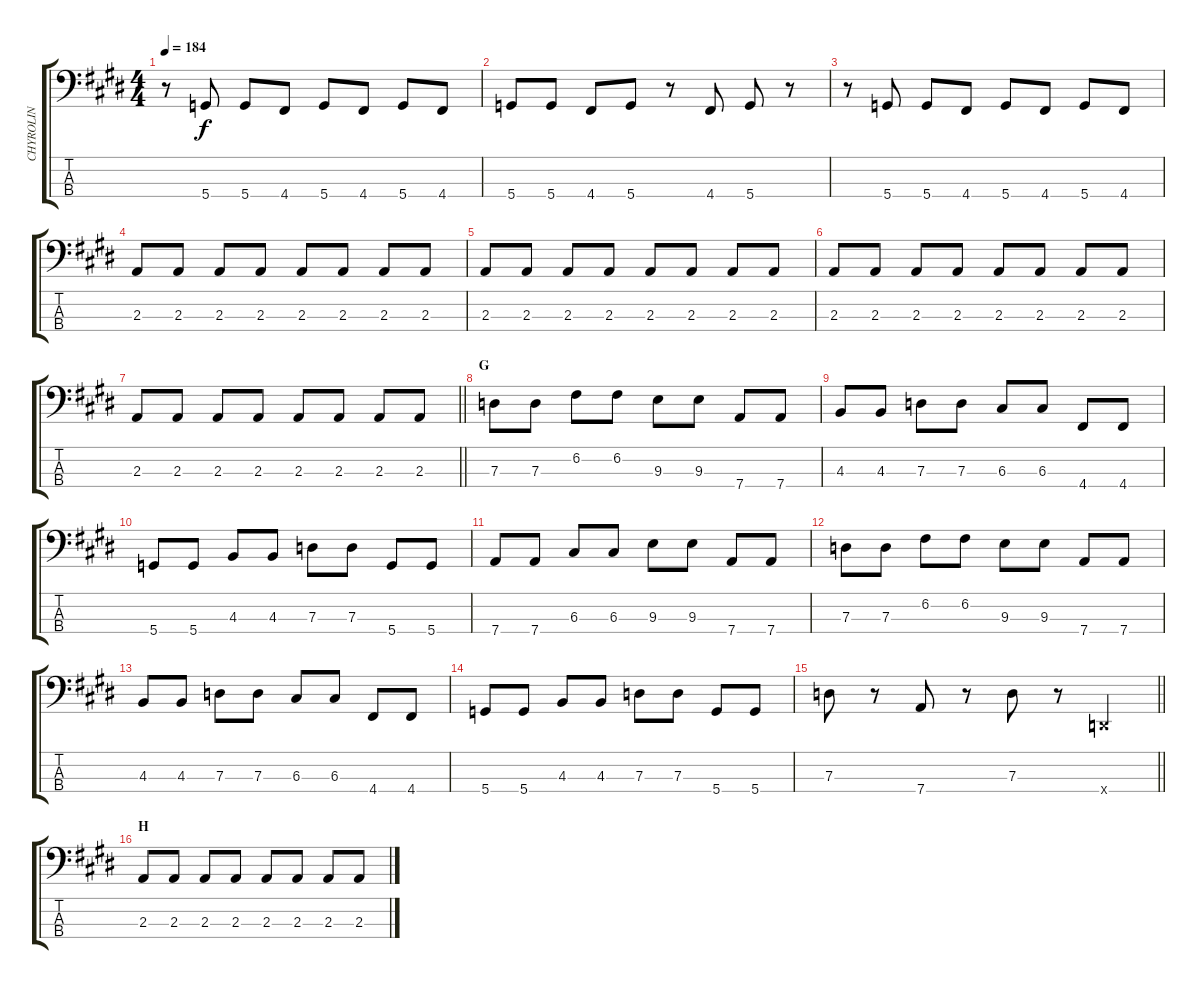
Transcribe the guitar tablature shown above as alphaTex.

\track ("CHYROLIN" "CHYROLIN") {instrument electricbasspick}
\staff {score tabs}
\tuning (F2 C2 G1 D1) {hide}
\ts (4 4)
\tempo 184
\clef f4
\ks e
r.8{dy f} 5.4.8 5.4.8 4.4.8 5.4.8 4.4.8 5.4.8 4.4.8 |
5.4.8 5.4.8 4.4.8 5.4.8 r.8 4.4.8 5.4.8 r.8 |
r.8 5.4.8 5.4.8 4.4.8 5.4.8 4.4.8 5.4.8 4.4.8 |
2.3.8 2.3.8 2.3.8 2.3.8 2.3.8 2.3.8 2.3.8 2.3.8 |
2.3.8 2.3.8 2.3.8 2.3.8 2.3.8 2.3.8 2.3.8 2.3.8 |
2.3.8 2.3.8 2.3.8 2.3.8 2.3.8 2.3.8 2.3.8 2.3.8 |
\barLineRight lightlight
2.3.8 2.3.8 2.3.8 2.3.8 2.3.8 2.3.8 2.3.8 2.3.8 |
\section ("" "G")
7.3.8 7.3.8 6.2.8 6.2.8 9.3.8 9.3.8 7.4.8 7.4.8 |
4.3.8 4.3.8 7.3.8 7.3.8 6.3.8 6.3.8 4.4.8 4.4.8 |
5.4.8 5.4.8 4.3.8 4.3.8 7.3.8 7.3.8 5.4.8 5.4.8 |
7.4.8 7.4.8 6.3.8 6.3.8 9.3.8 9.3.8 7.4.8 7.4.8 |
7.3.8 7.3.8 6.2.8 6.2.8 9.3.8 9.3.8 7.4.8 7.4.8 |
4.3.8 4.3.8 7.3.8 7.3.8 6.3.8 6.3.8 4.4.8 4.4.8 |
5.4.8 5.4.8 4.3.8 4.3.8 7.3.8 7.3.8 5.4.8 5.4.8 |
\barLineRight lightlight
7.3.8 r.8 7.4.8 r.8 7.3.8 r.8 0.4{x}.4 |
\section ("" "H")
2.3.8 2.3.8 2.3.8 2.3.8 2.3.8 2.3.8 2.3.8 2.3.8
